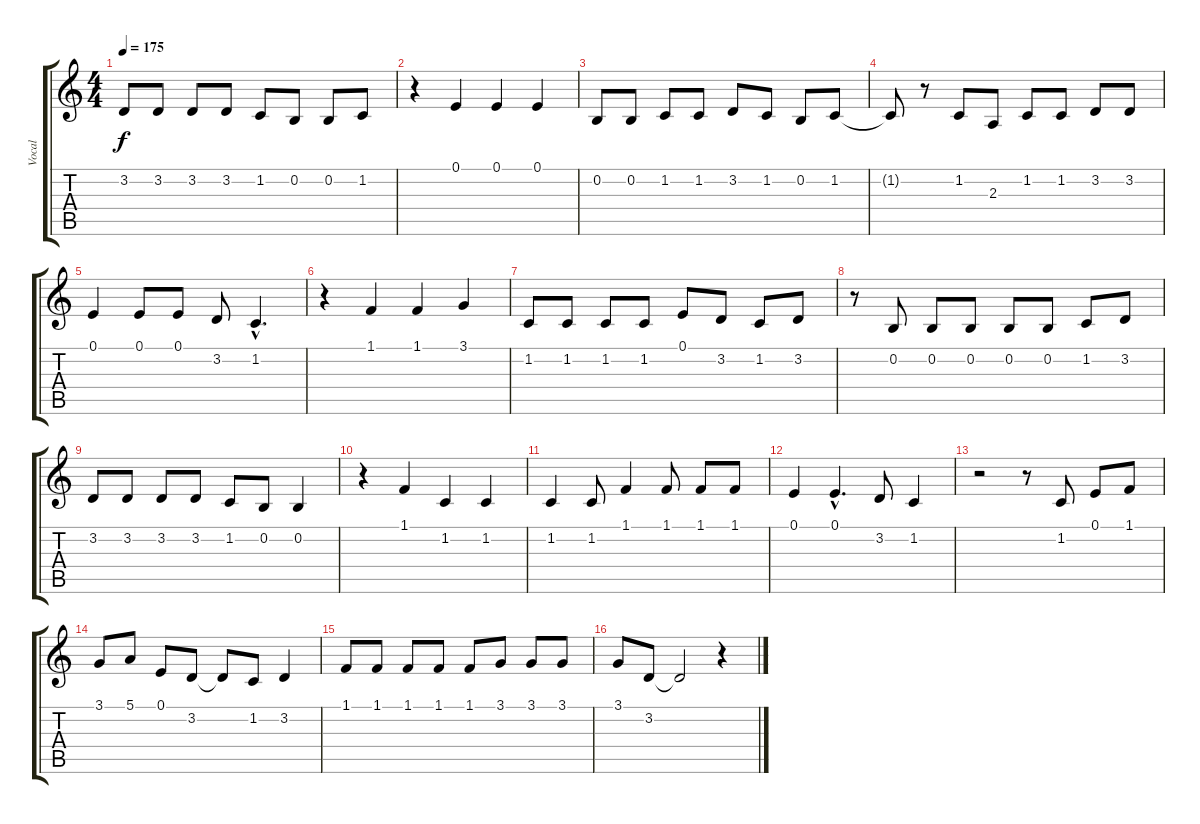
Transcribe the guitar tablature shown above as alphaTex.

\track ("Vocal" "Vocal") {instrument englishhorn}
\staff {score tabs}
\tuning (E4 B3 G3 D3 A2 E2) {hide}
\ts (4 4)
\tempo 175
\clef g2
\ks c
3.2.8{dy f} 3.2.8 3.2.8 3.2.8 1.2.8 0.2.8 0.2.8 1.2.8 |
r.4 0.1.4 0.1.4 0.1.4 |
0.2.8 0.2.8 1.2.8 1.2.8 3.2.8 1.2.8 0.2.8 1.2.8 |
1.2{t}.8 r.8 1.2.8 2.3.8 1.2.8 1.2.8 3.2.8 3.2.8 |
0.1.4 0.1.8 0.1.8 3.2.8 1.2{hac}.4{d} |
r.4 1.1.4 1.1.4 3.1.4 |
1.2.8 1.2.8 1.2.8 1.2.8 0.1.8 3.2.8 1.2.8 3.2.8 |
r.8 0.2.8 0.2.8 0.2.8 0.2.8 0.2.8 1.2.8 3.2.8 |
3.2.8 3.2.8 3.2.8 3.2.8 1.2.8 0.2.8 0.2.4 |
r.4 1.1.4 1.2.4 1.2.4 |
1.2.4 1.2.8 1.1.4 1.1.8 1.1.8 1.1.8 |
0.1.4 0.1{hac}.4{d} 3.2.8 1.2.4 |
r.2 r.8 1.2.8 0.1.8 1.1.8 |
3.1.8 5.1.8 0.1.8 3.2.8 3.2{t}.8 1.2.8 3.2.4 |
1.1.8 1.1.8 1.1.8 1.1.8 1.1.8 3.1.8 3.1.8 3.1.8 |
3.1.8 3.2.8 3.2{t}.2 r.4
